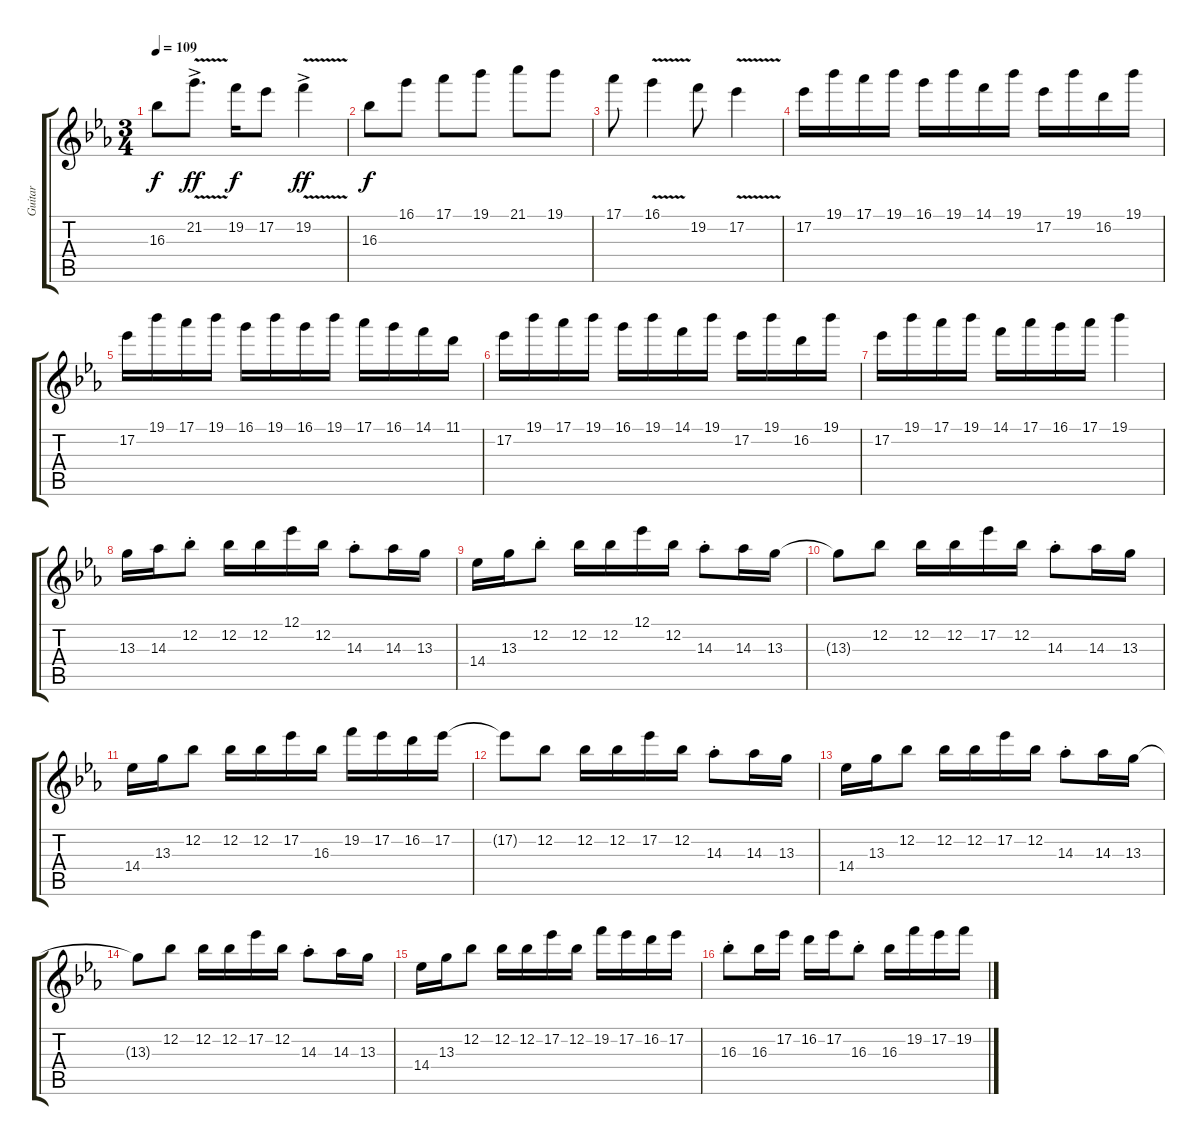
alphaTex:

\track ("Guitar" "Guitar") {instrument overdrivenguitar}
\staff {score tabs}
\tuning (Eb4 Bb3 Gb3 Db3 Ab2 Eb2) {hide}
\ts (3 4)
\tempo 109
\clef g2
\ks eb
16.3.8{dy f} 21.2{v ac}.8{d dy ff} 19.2.16{dy f} 17.2.8 19.2{v ac}.4{dy ff} |
16.3.8{dy f} 16.1.8 17.1.8 19.1.8 21.1.8 19.1.8 |
17.1.8 16.1{v}.4 19.2.8 17.2{v}.4 |
17.2.16 19.1.16 17.1.16 19.1.16 16.1.16 19.1.16 14.1.16 19.1.16 17.2.16 19.1.16 16.2.16 19.1.16 |
17.2.16 19.1.16 17.1.16 19.1.16 16.1.16 19.1.16 16.1.16 19.1.16 17.1.16 16.1.16 14.1.16 11.1.16 |
17.2.16 19.1.16 17.1.16 19.1.16 16.1.16 19.1.16 14.1.16 19.1.16 17.2.16 19.1.16 16.2.16 19.1.16 |
17.2.16 19.1.16 17.1.16 19.1.16 14.1.16 17.1.16 16.1.16 17.1.16 19.1.4 |
13.3.16 14.3.16 12.2{st}.8 12.2.16 12.2.16 12.1.16 12.2.16 14.3{st}.8 14.3.16 13.3.16 |
14.4.16 13.3.16 12.2{st}.8 12.2.16 12.2.16 12.1.16 12.2.16 14.3{st}.8 14.3.16 13.3.16 |
13.3{t}.8 12.2.8 12.2.16 12.2.16 17.2.16 12.2.16 14.3{st}.8 14.3.16 13.3.16 |
14.4.16 13.3.16 12.2.8 12.2.16 12.2.16 17.2.16 16.3.16 19.2.16 17.2.16 16.2.16 17.2.16 |
17.2{t}.8 12.2.8 12.2.16 12.2.16 17.2.16 12.2.16 14.3{st}.8 14.3.16 13.3.16 |
14.4.16 13.3.16 12.2.8 12.2.16 12.2.16 17.2.16 12.2.16 14.3{st}.8 14.3.16 13.3.16 |
13.3{t}.8 12.2.8 12.2.16 12.2.16 17.2.16 12.2.16 14.3{st}.8 14.3.16 13.3.16 |
14.4.16 13.3.16 12.2.8 12.2.16 12.2.16 17.2.16 12.2.16 19.2.16 17.2.16 16.2.16 17.2.16 |
16.3{st}.8 16.3.16 17.2.16 16.2.16 17.2.16 16.3{st}.8 16.3.16 19.2.16 17.2.16 19.2.16
